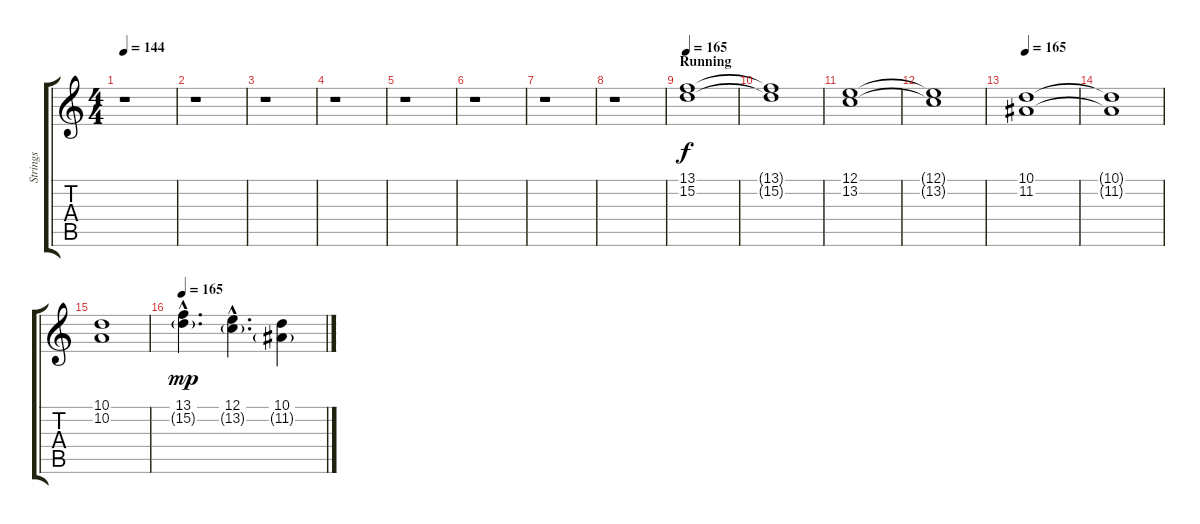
\track ("Strings" "Strings") {instrument stringensemble1}
\staff {score tabs}
\tuning (E4 B3 G3 D3 A2 E2) {hide}
\ts (4 4)
\tempo 144
\clef g2
\ks c
r.1{dy f} |
r.1 |
r.1 |
r.1 |
r.1 |
r.1 |
r.1 |
r.1 |
\section ("" "Running")
\tempo 165
(13.1 15.2).1 |
(13.1{t} 15.2{t}).1 |
(12.1 13.2).1 |
(12.1{t} 13.2{t}).1 |
\tempo 165
(10.1 11.2).1 |
(10.1{t} 11.2{t}).1 |
(10.1 10.2).1 |
\tempo 165
(13.1{hac} 15.2{g hac}).4{d dy mp} (12.1{hac} 13.2{g hac}).4{d} (10.1 11.2{g}).4
